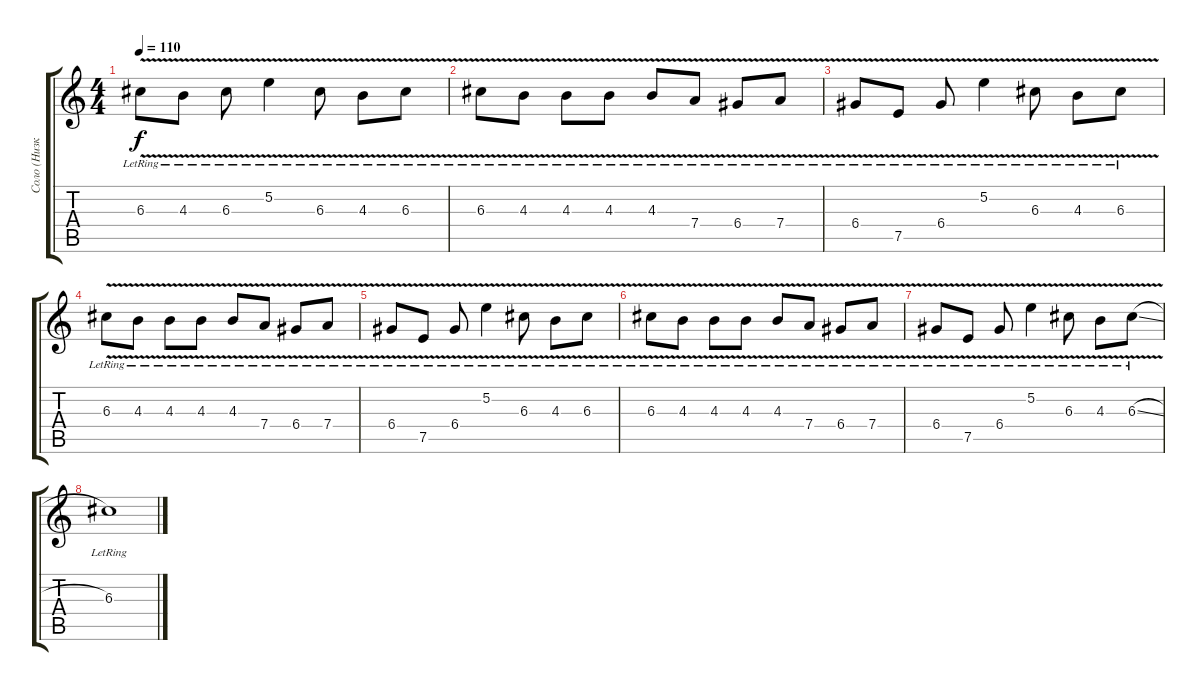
\track ("Соло (Низкие тона)" "Соло (Низк") {instrument acousticguitarsteel}
\staff {score tabs}
\tuning (E4 B3 G3 D3 A2 E2) {hide}
\ts (4 4)
\tempo 110
\clef g2
\ks c
6.3{v lr}.8{dy f instrument overdrivenguitar} 4.3{v lr}.8 6.3{v lr}.8 5.2{v lr}.4 6.3{v lr}.8 4.3{v lr}.8 6.3{v lr}.8 |
6.3{v lr}.8 4.3{v lr}.8 4.3{v lr}.8 4.3{v lr}.8 4.3{v lr}.8 7.4{v lr}.8 6.4{v lr}.8 7.4{v lr}.8 |
6.4{v lr}.8{instrument overdrivenguitar} 7.5{v lr}.8 6.4{v lr}.8 5.2{v lr}.4 6.3{v lr}.8 4.3{v lr}.8 6.3{v lr}.8 |
6.3{v lr}.8 4.3{v lr}.8 4.3{v lr}.8 4.3{v lr}.8 4.3{v lr}.8 7.4{v lr}.8 6.4{v lr}.8 7.4{v lr}.8 |
6.4{v lr}.8{instrument overdrivenguitar} 7.5{v lr}.8 6.4{v lr}.8 5.2{v lr}.4 6.3{v lr}.8 4.3{v lr}.8 6.3{v lr}.8 |
6.3{v lr}.8 4.3{v lr}.8 4.3{v lr}.8 4.3{v lr}.8 4.3{v lr}.8 7.4{v lr}.8 6.4{v lr}.8 7.4{v lr}.8 |
6.4{v lr}.8{instrument overdrivenguitar} 7.5{v lr}.8 6.4{v lr}.8 5.2{v lr}.4 6.3{v lr}.8 4.3{v lr}.8 6.3{v sl lr}.8 |
6.3{lr}.1
